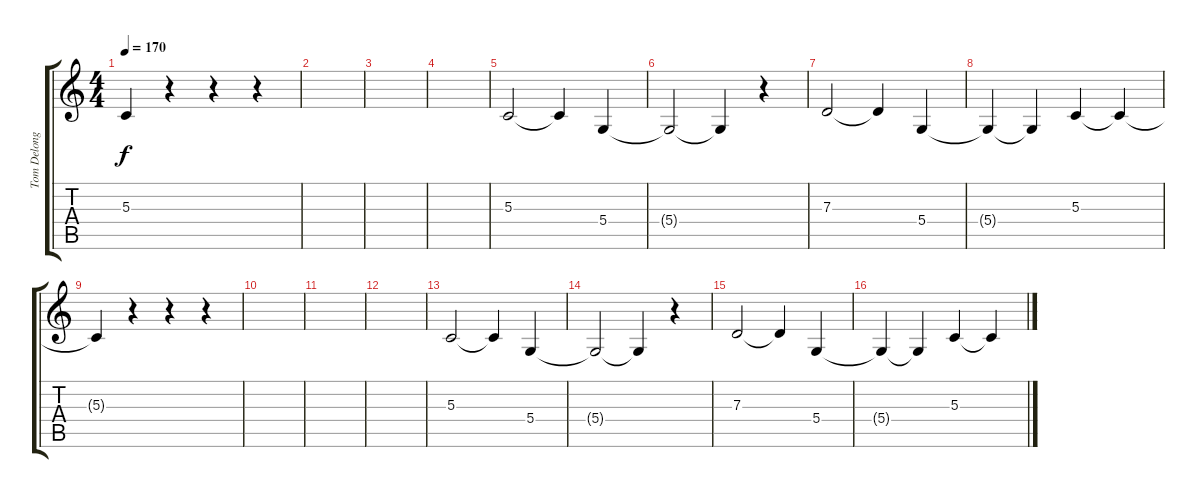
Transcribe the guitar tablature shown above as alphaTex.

\track ("Tom Delonge(Voice)" "Tom Delong") {instrument sopranosax}
\staff {score tabs}
\tuning (E4 B3 G3 D3 A2 E2) {hide}
\ts (4 4)
\tempo 170
\clef g2
\ks c
5.3{t}.4{dy f} r.4 r.4 r.4 |
|
|
|
5.3.2 5.3{t}.4 5.4.4 |
5.4{t}.2 5.4{t}.4 r.4 |
7.3.2 7.3{t}.4 5.4.4 |
5.4{t}.4 5.4{t}.4 5.3.4 5.3{t}.4 |
5.3{t}.4 r.4 r.4 r.4 |
|
|
|
5.3.2 5.3{t}.4 5.4.4 |
5.4{t}.2 5.4{t}.4 r.4 |
7.3.2 7.3{t}.4 5.4.4 |
5.4{t}.4 5.4{t}.4 5.3.4{volume 11} 5.3{t}.4{volume 9}
